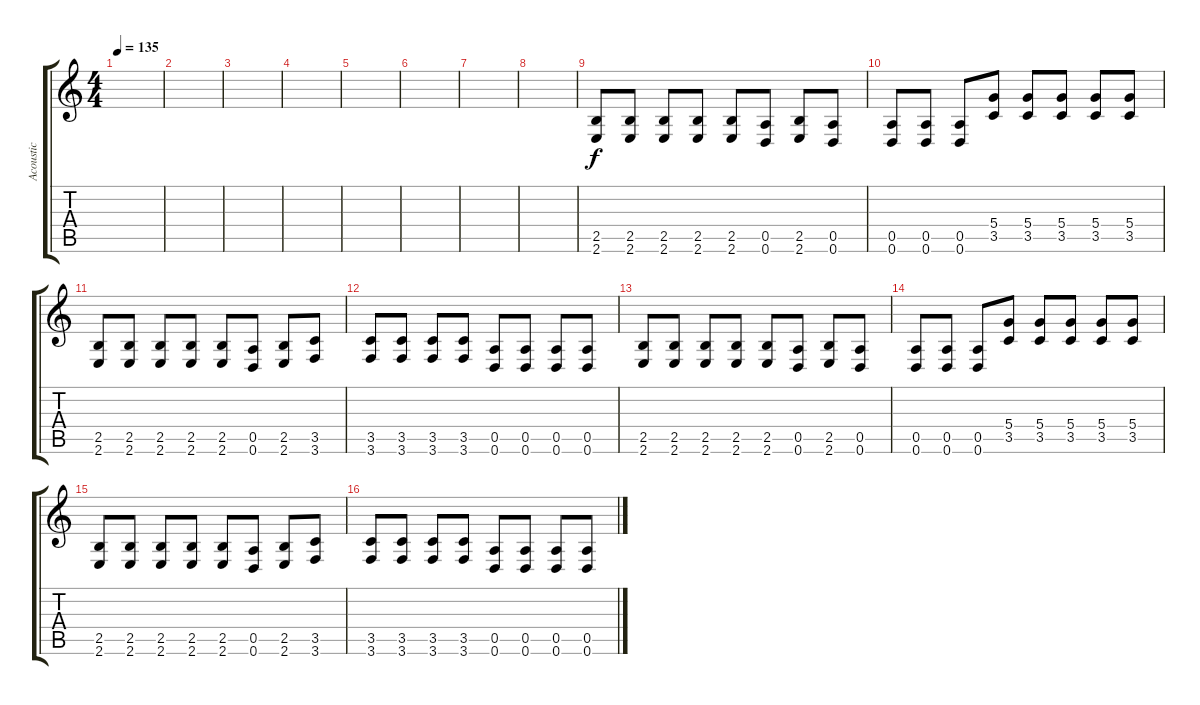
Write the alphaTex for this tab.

\track ("Acoustic" "Acoustic") {instrument acousticguitarnylon}
\staff {score tabs}
\tuning (E4 B3 G3 D3 A2 D2) {hide}
\ts (4 4)
\tempo 135
\clef g2
\ks c
|
|
|
|
|
|
|
|
(2.5 2.6).8 (2.5 2.6).8 (2.5 2.6).8 (2.5 2.6).8 (2.5 2.6).8 (0.5 0.6).8 (2.5 2.6).8 (0.5 0.6).8 |
(0.5 0.6).8 (0.5 0.6).8 (0.5 0.6).8 (5.4 3.5).8 (5.4 3.5).8 (5.4 3.5).8 (5.4 3.5).8 (5.4 3.5).8 |
(2.5 2.6).8 (2.5 2.6).8 (2.5 2.6).8 (2.5 2.6).8 (2.5 2.6).8 (0.5 0.6).8 (2.5 2.6).8 (3.5 3.6).8 |
(3.5 3.6).8 (3.5 3.6).8 (3.5 3.6).8 (3.5 3.6).8 (0.5 0.6).8 (0.5 0.6).8 (0.5 0.6).8 (0.5 0.6).8 |
(2.5 2.6).8 (2.5 2.6).8 (2.5 2.6).8 (2.5 2.6).8 (2.5 2.6).8 (0.5 0.6).8 (2.5 2.6).8 (0.5 0.6).8 |
(0.5 0.6).8 (0.5 0.6).8 (0.5 0.6).8 (5.4 3.5).8 (5.4 3.5).8 (5.4 3.5).8 (5.4 3.5).8 (5.4 3.5).8 |
(2.5 2.6).8 (2.5 2.6).8 (2.5 2.6).8 (2.5 2.6).8 (2.5 2.6).8 (0.5 0.6).8 (2.5 2.6).8 (3.5 3.6).8 |
(3.5 3.6).8 (3.5 3.6).8 (3.5 3.6).8 (3.5 3.6).8 (0.5 0.6).8 (0.5 0.6).8 (0.5 0.6).8 (0.5 0.6).8
